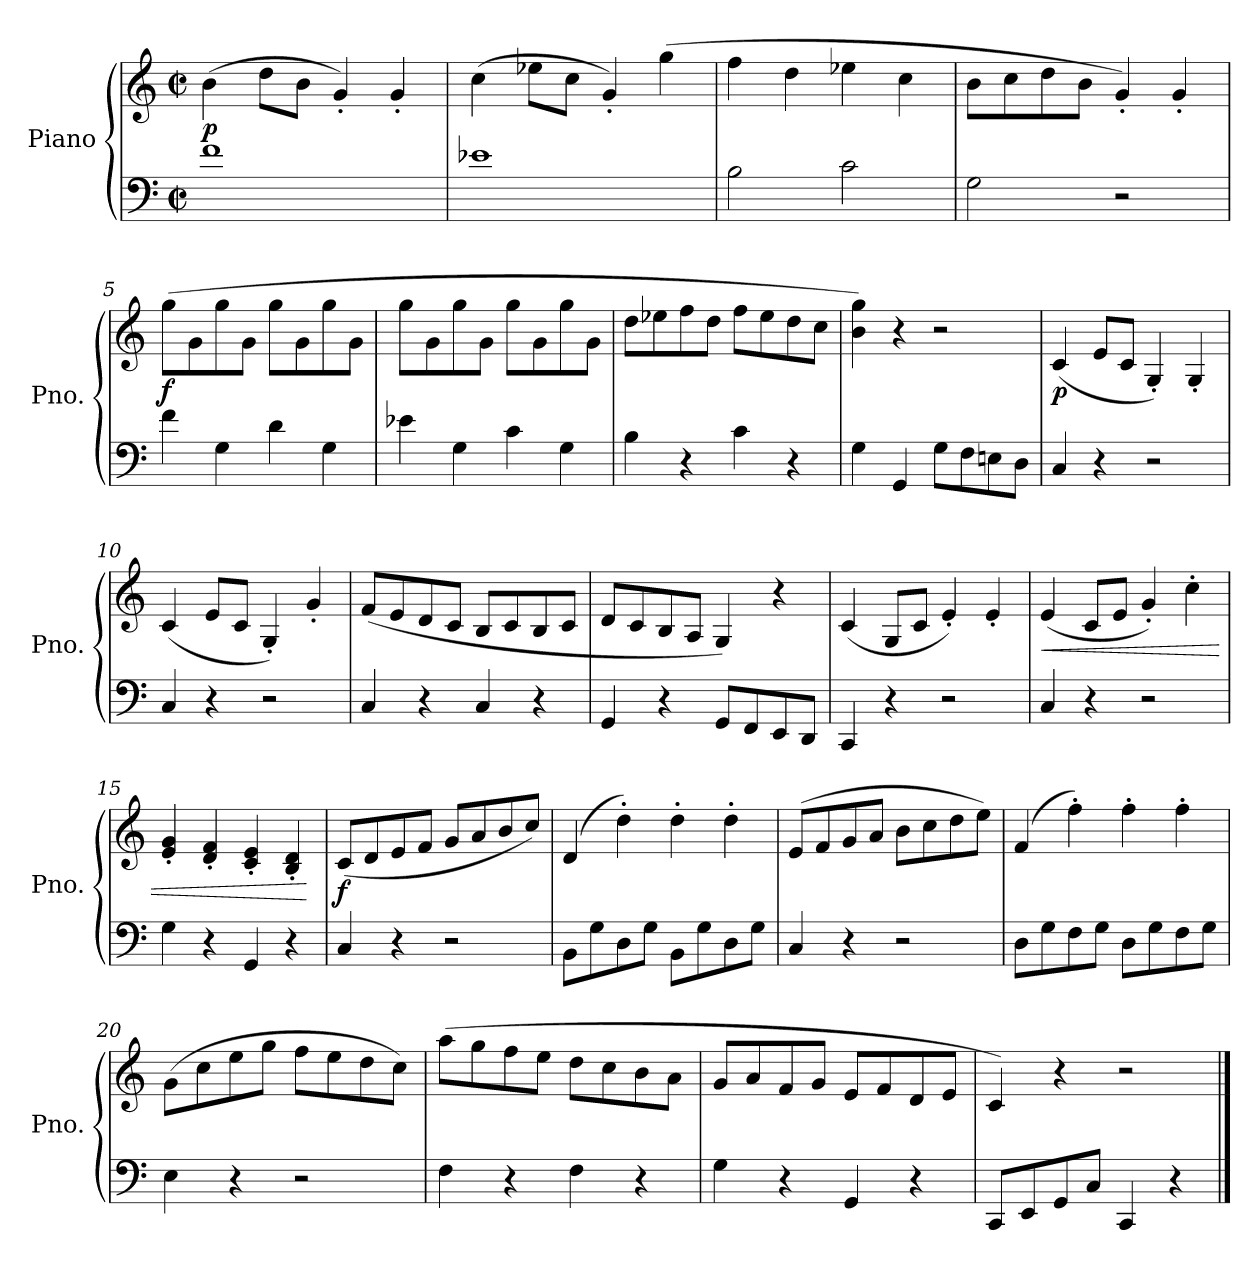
**kern	**kern	**dynam
*part1	*part1	*part1
*staff2	*staff1	*staff1/2
*I"Piano	*	*
*I'Pno.	*	*
*clefF4	*clefG2	*
*k[]	*k[]	*
*M2/2	*M2/2	*
*met(c|)	*met(c|)	*
=1	=1	=1
!	!	!LO:DY:b
1f	(>4b\	p
.	8dd\L	.
.	8b\J	.
.	4g'/)	.
.	4g'/	.
=2	=2	=2
1e-X	(>4cc\	.
.	8ee-X\L	.
.	8cc\J	.
.	4g'/)	.
.	(>4gg\	.
=3	=3	=3
2B\	4ff\	.
.	4dd\	.
2c\	4ee-X\	.
.	4cc\	.
=4	=4	=4
2G\	8b\L	.
.	8cc\	.
.	8dd\	.
.	8b\J	.
2r	4g'/)	.
.	4g'/	.
=5	=5	=5
!	!	!LO:DY:b
4f\	(>8gg\L	f
.	8g\	.
4G\	8gg\	.
.	8g\J	.
4d\	8gg\L	.
.	8g\	.
4G\	8gg\	.
.	8g\J	.
=6	=6	=6
4e-X\	8gg\L	.
.	8g\	.
4G\	8gg\	.
.	8g\J	.
4c\	8gg\L	.
.	8g\	.
4G\	8gg\	.
.	8g\J	.
!!LO:LB:g=z
=7	=7	=7
4B\	8dd\L	.
.	8ee-X\	.
4r	8ff\	.
.	8dd\J	.
4c\	8ff\L	.
.	8ee-\	.
4r	8dd\	.
.	8cc\J	.
=8	=8	=8
4G\	4b\ 4gg\)	.
4GG/	4r	.
8G\L	2r	.
8F\	.	.
8En\	.	.
8D\J	.	.
=9	=9	=9
!	!	!LO:DY:b
4C/	(<4c/	p
4r	8e/L	.
.	8c/J	.
2r	4G'/)	.
.	4G'/	.
=10	=10	=10
4C/	(<4c/	.
4r	8e/L	.
.	8c/J	.
2r	4G'/)	.
.	4g'/	.
=11	=11	=11
4C/	(>8f/L	.
.	8e/	.
4r	8d/	.
.	8c/J	.
4C/	8B/L	.
.	8c/	.
4r	8B/	.
.	8c/J	.
=12	=12	=12
4GG/	8d/L	.
.	8c/	.
4r	8B/	.
.	8A/J	.
8GG/L	4G/)	.
8FF/	.	.
8EE/	4r	.
8DD/J	.	.
!!LO:LB:g=z
=13	=13	=13
4CC/	(<4c/	.
4r	8G/L	.
.	8c/J	.
2r	4e'/)	.
.	4e'/	.
=14	=14	=14
!	!	!LO:HP:b
4C/	(<4e/	<
4r	8c/L	.
.	8e/J	.
2r	4g'/)	.
.	4cc'\	.
=15	=15	=15
4G\	4e/' 4g/'	.
4r	4d/' 4f/'	.
4GG/	4c/' 4e/'	.
4r	4B/' 4d/'	.
.	.	[
=16	=16	=16
!	!	!LO:DY:b
4C/	(<8c/L	f
.	8d/	.
4r	8e/	.
.	8f/J	.
2r	8g/L	.
.	8a/	.
.	8b/	.
.	8cc/J)	.
=17	=17	=17
8BB\L	(>4d/	.
8G\	.	.
8D\	4dd'\)	.
8G\J	.	.
8BB\L	4dd'\	.
8G\	.	.
8D\	4dd'\	.
8G\J	.	.
=18	=18	=18
4C/	(>8e/L	.
.	8f/	.
4r	8g/	.
.	8a/J	.
2r	8b\L	.
.	8cc\	.
.	8dd\	.
.	8ee\J)	.
!!LO:LB:g=z
=19	=19	=19
8D\L	(>4f/	.
8G\	.	.
8F\	4ff'\)	.
8G\J	.	.
8D\L	4ff'\	.
8G\	.	.
8F\	4ff'\	.
8G\J	.	.
=20	=20	=20
4E\	(>8g\L	.
.	8cc\	.
4r	8ee\	.
.	8gg\J	.
2r	8ff\L	.
.	8ee\	.
.	8dd\	.
.	8cc\J)	.
=21	=21	=21
4F\	(>8aa\L	.
.	8gg\	.
4r	8ff\	.
.	8ee\J	.
4F\	8dd\L	.
.	8cc\	.
4r	8b\	.
.	8a\J	.
=22	=22	=22
4G\	8g/L	.
.	8a/	.
4r	8f/	.
.	8g/J	.
4GG/	8e/L	.
.	8f/	.
4r	8d/	.
.	8e/J	.
=23	=23	=23
8CC/L	4c/)	.
8EE/	.	.
8GG/	4r	.
8C/J	.	.
4CC/	2r	.
4r	.	.
==	==	==
*-	*-	*-
